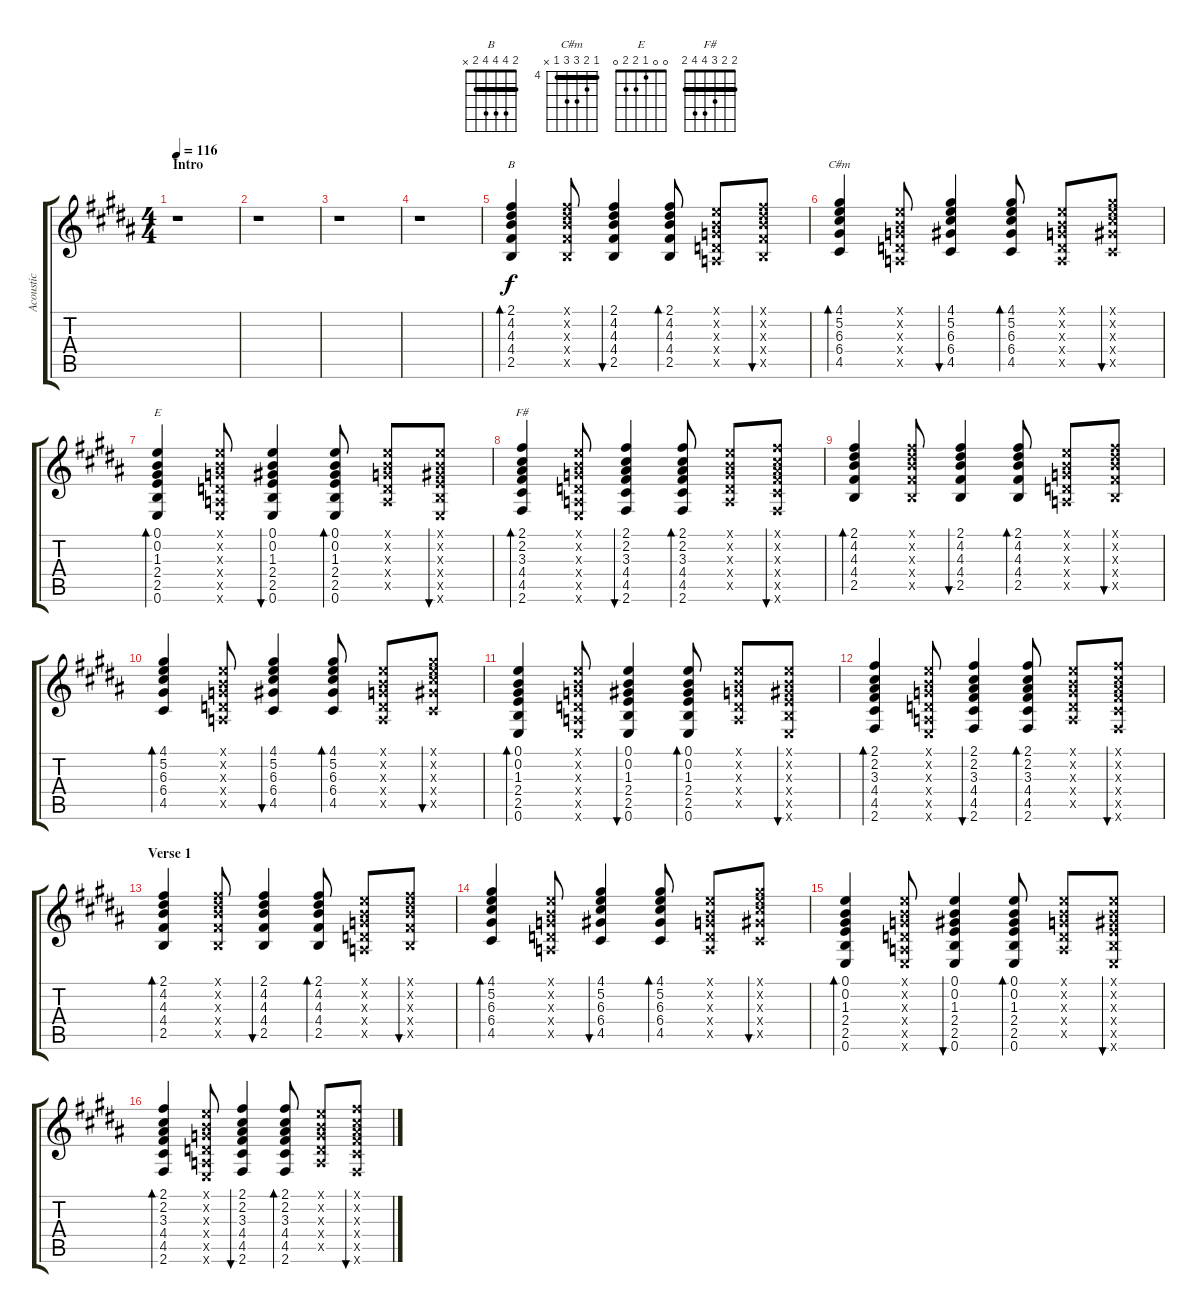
\track ("Acoustic" "Acoustic") {instrument acousticguitarsteel}
\staff {score tabs}
\tuning (E4 B3 G3 D3 A2 E2) {hide}
\chord ("B" 2 4 4 4 2 x) {barre 2}
\chord ("C#m" 4 5 6 6 4 x) {firstfret 4 barre 4}
\chord ("E" 0 0 1 2 2 0)
\chord ("F#" 2 2 3 4 4 2) {barre 2}
\ts (4 4)
\section ("" "Intro")
\tempo 116
\clef g2
\ks b
r.1{dy f instrument acousticguitarsteel} |
r.1 |
r.1 |
r.1 |
(2.1 4.2 4.3 4.4 2.5).4{bd 60 ch "B"} (2.1{x} 4.2{x} 4.3{x} 4.4{x} 2.5{x}).8 (2.1 4.2 4.3 4.4 2.5).4{bu 60} (2.1 4.2 4.3 4.4 2.5).8{bd 60} (0.1{x} 0.2{x} 0.3{x} 0.4{x} 0.5{x}).8 (2.1{x} 4.2{x} 4.3{x} 4.4{x} 2.5{x}).8{bu 60} |
(4.1 5.2 6.3 6.4 4.5).4{bd 60 ch "C#m"} (0.1{x} 0.2{x} 0.3{x} 0.4{x} 0.5{x}).8 (4.1 5.2 6.3 6.4 4.5).4{bu 60} (4.1 5.2 6.3 6.4 4.5).8{bd 60} (0.1{x} 0.2{x} 0.3{x} 0.4{x} 0.5{x}).8 (4.1{x} 5.2{x} 6.3{x} 6.4{x} 4.5{x}).8{bu 60} |
(0.1 0.2 1.3 2.4 2.5 0.6).4{bd 60 ch "E"} (0.1{x} 0.2{x} 0.3{x} 0.4{x} 0.5{x} 0.6{x}).8 (0.1 0.2 1.3 2.4 2.5 0.6).4{bu 60} (0.1 0.2 1.3 2.4 2.5 0.6).8{bd 60} (0.1{x} 0.2{x} 0.3{x} 0.4{x} 0.5{x}).8 (0.1{x} 0.2{x} 1.3{x} 2.4{x} 2.5{x} 0.6{x}).8{bu 60} |
(2.1 2.2 3.3 4.4 4.5 2.6).4{bd 60 ch "F#"} (0.1{x} 0.2{x} 0.3{x} 0.4{x} 0.5{x} 0.6{x}).8 (2.1 2.2 3.3 4.4 4.5 2.6).4{bu 60} (2.1 2.2 3.3 4.4 4.5 2.6).8{bd 60} (0.1{x} 0.2{x} 0.3{x} 0.4{x} 0.5{x}).8 (2.1{x} 2.2{x} 3.3{x} 4.4{x} 4.5{x} 2.6{x}).8{bu 60} |
(2.1 4.2 4.3 4.4 2.5).4{bd 60} (2.1{x} 4.2{x} 4.3{x} 4.4{x} 2.5{x}).8 (2.1 4.2 4.3 4.4 2.5).4{bu 60} (2.1 4.2 4.3 4.4 2.5).8{bd 60} (0.1{x} 0.2{x} 0.3{x} 0.4{x} 0.5{x}).8 (2.1{x} 4.2{x} 4.3{x} 4.4{x} 2.5{x}).8{bu 60} |
(4.1 5.2 6.3 6.4 4.5).4{bd 60} (0.1{x} 0.2{x} 0.3{x} 0.4{x} 0.5{x}).8 (4.1 5.2 6.3 6.4 4.5).4{bu 60} (4.1 5.2 6.3 6.4 4.5).8{bd 60} (0.1{x} 0.2{x} 0.3{x} 0.4{x} 0.5{x}).8 (4.1{x} 5.2{x} 6.3{x} 6.4{x} 4.5{x}).8{bu 60} |
(0.1 0.2 1.3 2.4 2.5 0.6).4{bd 60} (0.1{x} 0.2{x} 0.3{x} 0.4{x} 0.5{x} 0.6{x}).8 (0.1 0.2 1.3 2.4 2.5 0.6).4{bu 60} (0.1 0.2 1.3 2.4 2.5 0.6).8{bd 60} (0.1{x} 0.2{x} 0.3{x} 0.4{x} 0.5{x}).8 (0.1{x} 0.2{x} 1.3{x} 2.4{x} 2.5{x} 0.6{x}).8{bu 60} |
(2.1 2.2 3.3 4.4 4.5 2.6).4{bd 60} (0.1{x} 0.2{x} 0.3{x} 0.4{x} 0.5{x} 0.6{x}).8 (2.1 2.2 3.3 4.4 4.5 2.6).4{bu 60} (2.1 2.2 3.3 4.4 4.5 2.6).8{bd 60} (0.1{x} 0.2{x} 0.3{x} 0.4{x} 0.5{x}).8 (2.1{x} 2.2{x} 3.3{x} 4.4{x} 4.5{x} 2.6{x}).8{bu 60} |
\section ("" "Verse 1")
(2.1 4.2 4.3 4.4 2.5).4{bd 60} (2.1{x} 4.2{x} 4.3{x} 4.4{x} 2.5{x}).8 (2.1 4.2 4.3 4.4 2.5).4{bu 60} (2.1 4.2 4.3 4.4 2.5).8{bd 60} (0.1{x} 0.2{x} 0.3{x} 0.4{x} 0.5{x}).8 (2.1{x} 4.2{x} 4.3{x} 4.4{x} 2.5{x}).8{bu 60} |
(4.1 5.2 6.3 6.4 4.5).4{bd 60} (0.1{x} 0.2{x} 0.3{x} 0.4{x} 0.5{x}).8 (4.1 5.2 6.3 6.4 4.5).4{bu 60} (4.1 5.2 6.3 6.4 4.5).8{bd 60} (0.1{x} 0.2{x} 0.3{x} 0.4{x} 0.5{x}).8 (4.1{x} 5.2{x} 6.3{x} 6.4{x} 4.5{x}).8{bu 60} |
(0.1 0.2 1.3 2.4 2.5 0.6).4{bd 60} (0.1{x} 0.2{x} 0.3{x} 0.4{x} 0.5{x} 0.6{x}).8 (0.1 0.2 1.3 2.4 2.5 0.6).4{bu 60} (0.1 0.2 1.3 2.4 2.5 0.6).8{bd 60} (0.1{x} 0.2{x} 0.3{x} 0.4{x} 0.5{x}).8 (0.1{x} 0.2{x} 1.3{x} 2.4{x} 2.5{x} 0.6{x}).8{bu 60} |
(2.1 2.2 3.3 4.4 4.5 2.6).4{bd 60} (0.1{x} 0.2{x} 0.3{x} 0.4{x} 0.5{x} 0.6{x}).8 (2.1 2.2 3.3 4.4 4.5 2.6).4{bu 60} (2.1 2.2 3.3 4.4 4.5 2.6).8{bd 60} (0.1{x} 0.2{x} 0.3{x} 0.4{x} 0.5{x}).8 (2.1{x} 2.2{x} 3.3{x} 4.4{x} 4.5{x} 2.6{x}).8{bu 60}
